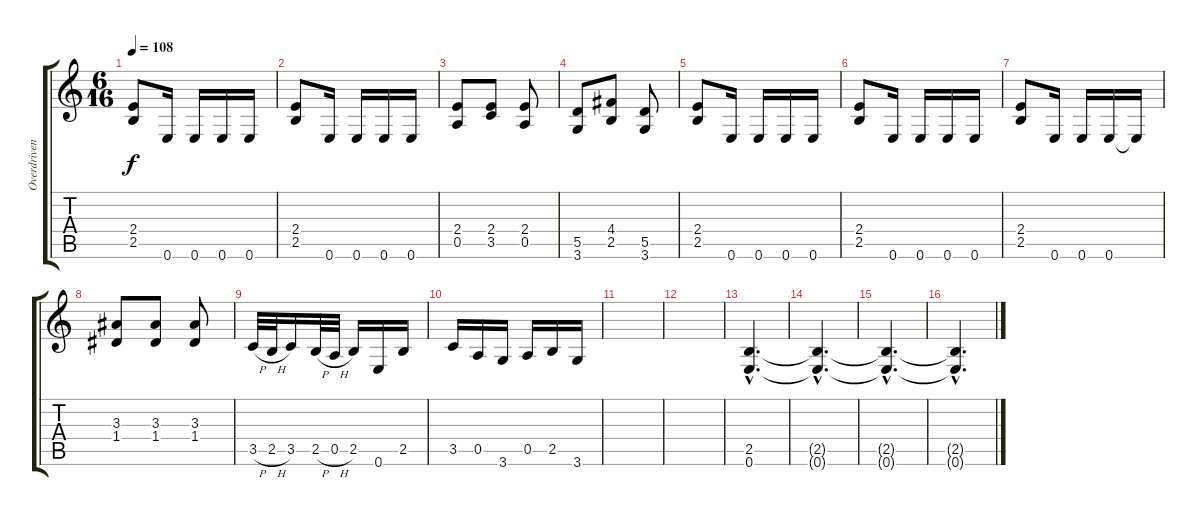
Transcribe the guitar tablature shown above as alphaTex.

\track ("Overdriven Guitar 1" "Overdriven") {instrument overdrivenguitar}
\staff {score tabs}
\tuning (E4 B3 G3 D3 A2 E2) {hide}
\ts (6 16)
\tempo 108
\clef g2
\ks c
(2.4 2.5).8{dy f} 0.6.16 0.6.16 0.6.16 0.6.16 |
(2.4 2.5).8 0.6.16 0.6.16 0.6.16 0.6.16 |
(2.4 0.5).8 (2.4 3.5).8 (2.4 0.5).8 |
(5.5 3.6).8 (4.4 2.5).8 (5.5 3.6).8 |
(2.4 2.5).8 0.6.16 0.6.16 0.6.16 0.6.16 |
(2.4 2.5).8 0.6.16 0.6.16 0.6.16 0.6.16 |
(2.4 2.5).8 0.6.16 0.6.16 0.6.16 0.6{t}.16 |
(3.3 1.4).8 (3.3 1.4).8 (3.3 1.4).8 |
3.5{h}.32{balance 2} 2.5{h}.32 3.5.16 2.5{h}.32 0.5{h}.32 2.5.16 0.6.16 2.5.16 |
3.5.16 0.5.16 3.6.16 0.5.16 2.5.16 3.6.16 |
|
|
(2.5{hac} 0.6{hac}).4{d} |
(2.5{hac t} 0.6{hac t}).4{d} |
(2.5{hac t} 0.6{hac t}).4{d} |
(2.5{hac t} 0.6{hac t}).4{d}
